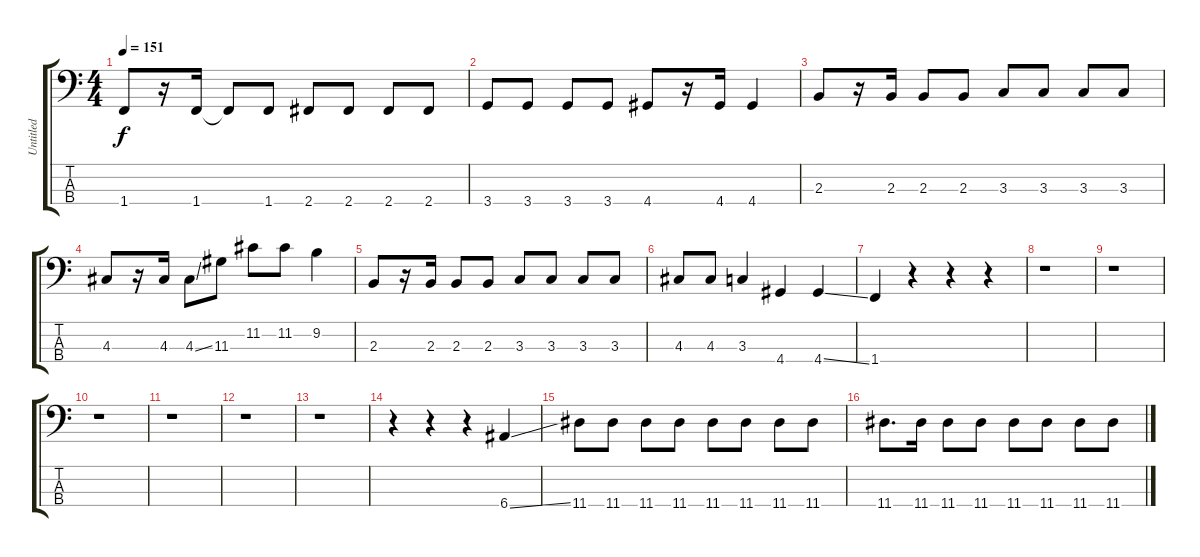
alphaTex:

\track ("Untitled" "Untitled") {instrument electricbassfinger}
\staff {score tabs}
\tuning (G2 D2 A1 E1) {hide}
\ts (4 4)
\tempo 151
\clef f4
\ks c
1.4.8{dy f} r.16 1.4.16 1.4{t}.8 1.4.8 2.4.8 2.4.8 2.4.8 2.4.8 |
3.4.8 3.4.8 3.4.8 3.4.8 4.4.8 r.16 4.4.16 4.4.4 |
2.3.8 r.16 2.3.16 2.3.8 2.3.8 3.3.8 3.3.8 3.3.8 3.3.8 |
4.3.8 r.16 4.3.16 4.3{ss}.8 11.3.8 11.2.8 11.2.8 9.2.4 |
2.3.8 r.16 2.3.16 2.3.8 2.3.8 3.3.8 3.3.8 3.3.8 3.3.8 |
4.3.8 4.3.8 3.3.4 4.4.4 4.4{ss}.4 |
1.4.4 r.4 r.4 r.4 |
r.1 |
r.1 |
r.1 |
r.1 |
r.1 |
r.1 |
r.4 r.4 r.4 6.4{ss}.4 |
11.4.8 11.4.8 11.4.8 11.4.8 11.4.8 11.4.8 11.4.8 11.4.8 |
11.4.8{d} 11.4.16 11.4.8 11.4.8 11.4.8 11.4.8 11.4.8 11.4.8
